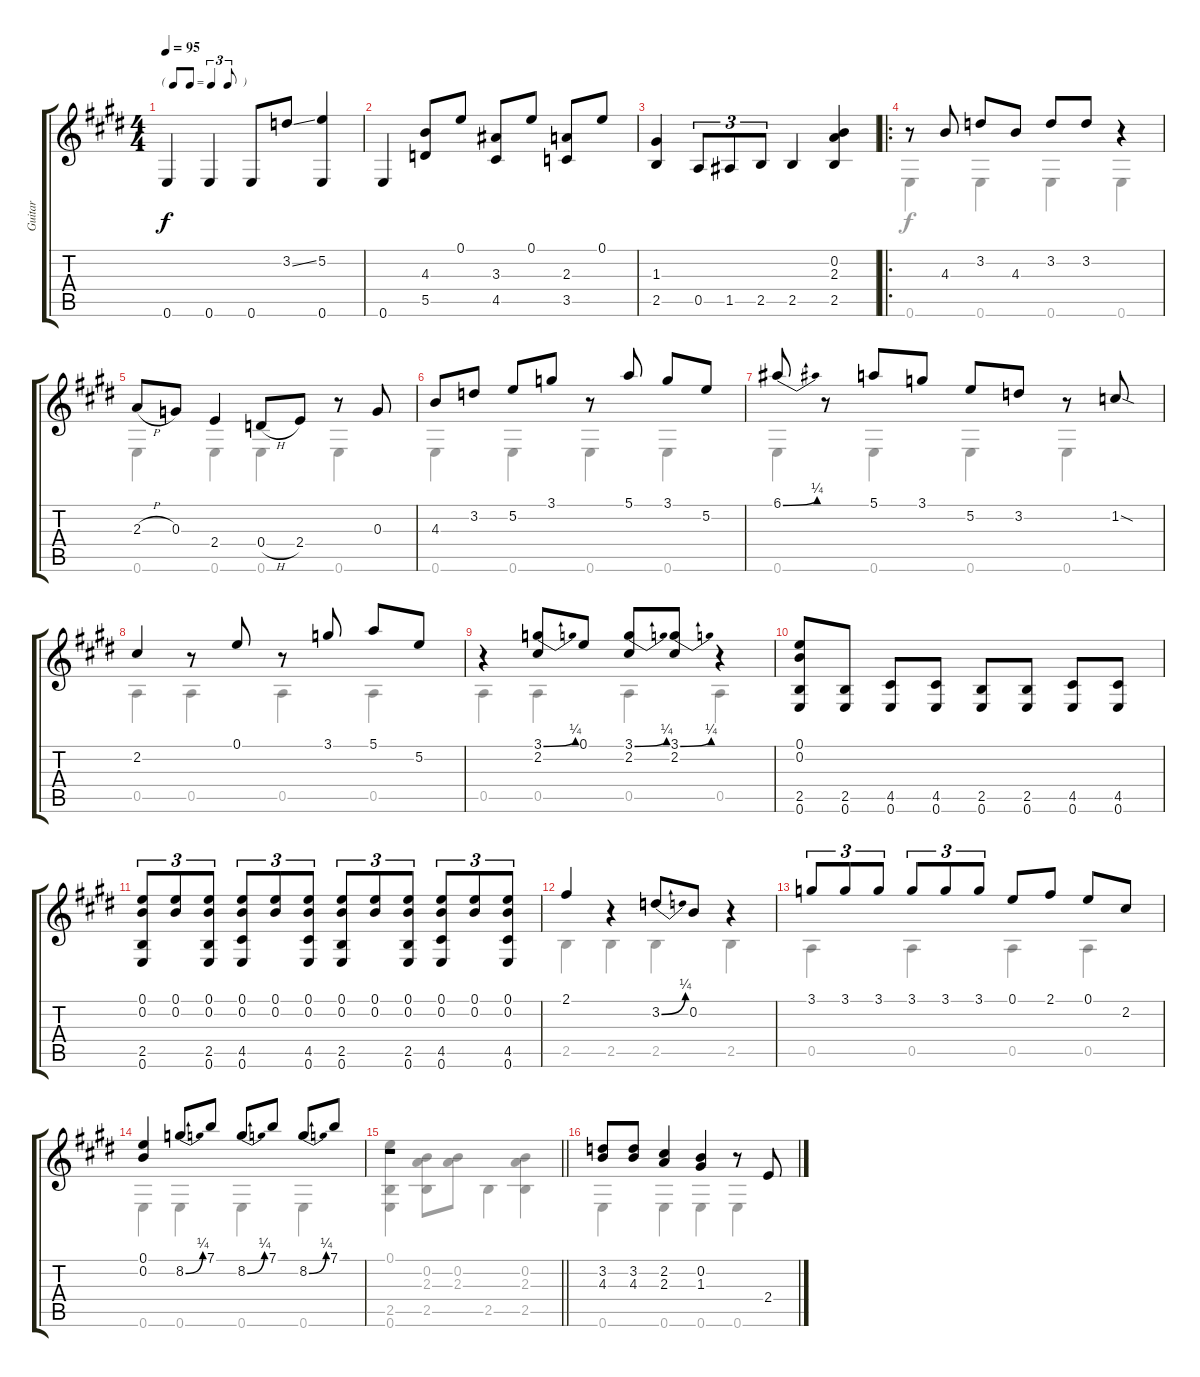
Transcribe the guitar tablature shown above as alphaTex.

\track ("Guitar" "Guitar") {instrument acousticguitarsteel}
\staff {score tabs}
\tuning (E4 B3 G3 D3 A2 E2) {hide}
\voice
\ts (4 4)
\tf triplet8th
\tempo 95
\clef g2
\ks e
0.6.4{dy f instrument acousticguitarsteel} 0.6.4 0.6.8 3.2{ss}.8 (5.2 0.6).4 |
\ks c#minor
0.6.4 (4.3 5.5).8 0.1.8 (3.3 4.5).8 0.1.8 (2.3 3.5).8 0.1.8 |
(1.3 2.5).4 0.5.8{tu (3 2)} 1.5.8{tu (3 2)} 2.5.8{tu (3 2)} 2.5.4 (0.2 2.3 2.5).4 |
\ro
\ks e
r.8 4.3.8 3.2.8 4.3.8 3.2.8 3.2.8 r.4 |
\ks c#minor
2.3{h}.8 0.3.8 2.4.4 0.4{h}.8 2.4.8 r.8 0.3.8 |
4.3.8 3.2.8 5.2.8 3.1.8 r.8 5.1.8 3.1.8 5.2.8 |
6.1{be (bend 0 0 60 1)}.8 r.8 5.1.8 3.1.8 5.2.8 3.2.8 r.8 1.2{sod}.8 |
\ks e
2.2.4 r.8 0.1.8 r.8 3.1.8 5.1.8 5.2.8 |
\ks c#minor
r.4 (3.1{be (bend 0 0 60 1)} 2.2).8 0.1.8 (3.1{be (bend 0 0 60 1)} 2.2).8 (3.1{be (bend 0 0 60 1)} 2.2).8 r.4 |
(0.1 0.2 2.5 0.6).8 (2.5 0.6).8 (4.5 0.6).8 (4.5 0.6).8 (2.5 0.6).8 (2.5 0.6).8 (4.5 0.6).8 (4.5 0.6).8 |
(0.1 0.2 2.5 0.6).8{tu (3 2)} (0.1 0.2).8{tu (3 2)} (0.1 0.2 2.5 0.6).8{tu (3 2)} (0.1 0.2 4.5 0.6).8{tu (3 2)} (0.1 0.2).8{tu (3 2)} (0.1 0.2 4.5 0.6).8{tu (3 2)} (0.1 0.2 2.5 0.6).8{tu (3 2)} (0.1 0.2).8{tu (3 2)} (0.1 0.2 2.5 0.6).8{tu (3 2)} (0.1 0.2 4.5 0.6).8{tu (3 2)} (0.1 0.2).8{tu (3 2)} (0.1 0.2 4.5 0.6).8{tu (3 2)} |
\ks e
2.1.4 r.4 3.2{be (bend 0 0 60 1)}.8 0.2.8 r.4 |
\ks c#minor
3.1.8{tu (3 2)} 3.1.8{tu (3 2)} 3.1.8{tu (3 2)} 3.1.8{tu (3 2)} 3.1.8{tu (3 2)} 3.1.8{tu (3 2)} 0.1.8 2.1.8 0.1.8 2.2.8 |
(0.1 0.2).4 8.2{be (bend 0 0 60 1)}.8 7.1.8 8.2{be (bend 0 0 60 1)}.8 7.1.8 8.2{be (bend 0 0 60 1)}.8 7.1.8 |
\barLineRight lightlight
r.1 |
\ks e
(3.2 4.3).8 (3.2 4.3).8 (2.2 2.3).4 (0.2 1.3).4 r.8 2.4.8
\voice
\clef g2
\ottava regular
\simile none
\ks e
|
\ks c#minor
|
|
\ks e
0.6.4 0.6.4 0.6.4 0.6.4 |
\ks c#minor
0.6.4 0.6.4 0.6.4 0.6.4 |
0.6.4 0.6.4 0.6.4 0.6.4 |
0.6.4 0.6.4 0.6.4 0.6.4 |
\ks e
0.5.4 0.5.4 0.5.4 0.5.4 |
\ks c#minor
0.5.4 0.5.4 0.5.4 0.5.4 |
|
|
\ks e
2.5.4 2.5.4 2.5.4 2.5.4 |
\ks c#minor
0.5.4 0.5.4 0.5.4 0.5.4 |
0.6.4 0.6.4 0.6.4 0.6.4 |
\barLineRight lightlight
(0.1 2.5 0.6).4 (0.2 2.3 2.5).8 (0.2 2.3).8 2.5.4 (0.2 2.3 2.5).4 |
\ks e
0.6.4 0.6.4 0.6.4 0.6.4
